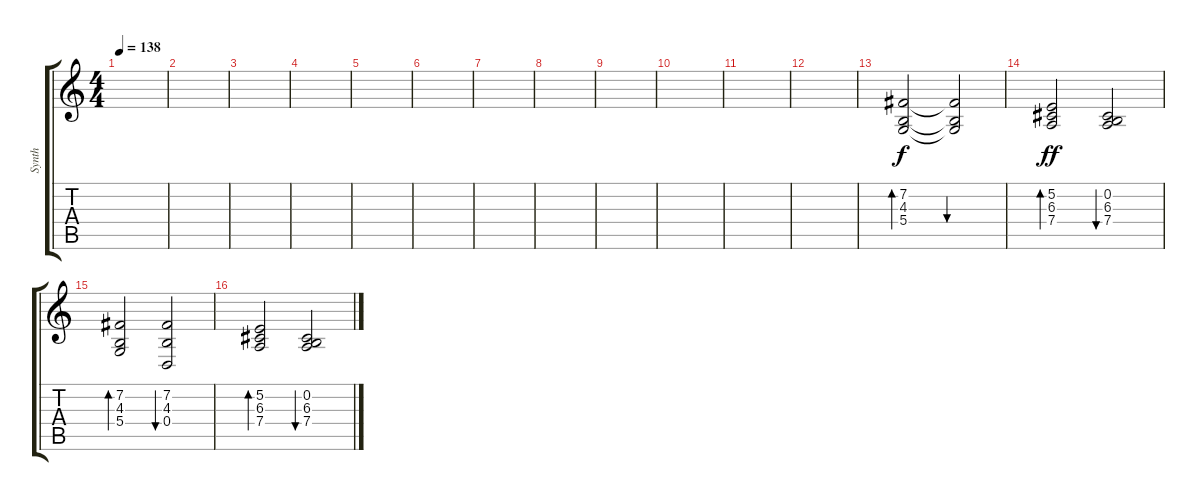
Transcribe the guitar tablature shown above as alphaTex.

\track ("Synth" "Synth") {instrument lead2sawtooth}
\staff {score tabs}
\tuning (E4 B3 G3 D3 A2 E2) {hide}
\ts (4 4)
\tempo 138
\clef g2
\ks c
|
|
|
|
|
|
|
|
|
|
|
|
(7.2 4.3 5.4).2{bd 120} (7.2{t} 4.3{t} 5.4{t}).2{bu 120 dy f} |
(5.2 6.3 7.4).2{bd 120 dy ff} (0.2 6.3 7.4).2{bu 120} |
(7.2 4.3 5.4).2{bd 120} (7.2 4.3 0.4).2{bu 120} |
(5.2 6.3 7.4).2{bd 120} (0.2 6.3 7.4).2{bu 120}
